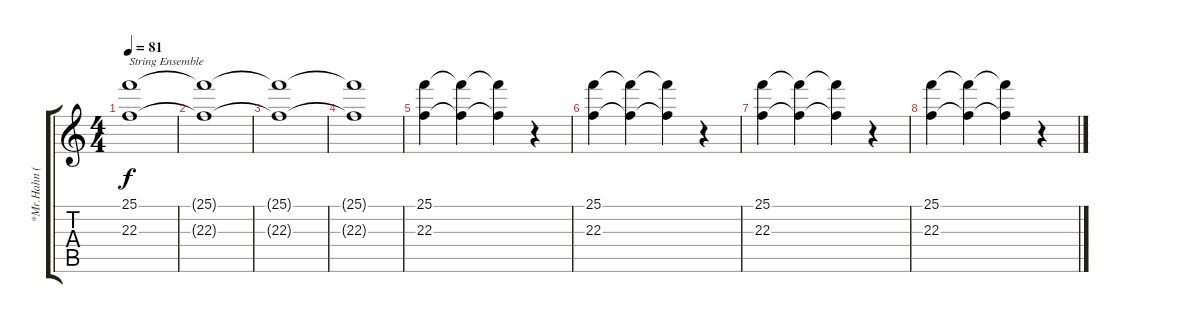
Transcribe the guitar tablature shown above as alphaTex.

\track ("*Mr.Hahn (Sampler)" "*Mr.Hahn (") {instrument lead8bassandlead}
\staff {score tabs}
\tuning (E4 B3 G3 D3 A2 E2) {hide}
\ts (4 4)
\tempo 81
\clef g2
\ks c
(25.1 22.3).1{txt "String Ensemble" dy f volume 11 instrument stringensemble1} |
(25.1{t} 22.3{t}).1 |
(25.1{t} 22.3{t}).1{volume 11} |
(25.1{t} 22.3{t}).1 |
(25.1 22.3).4{volume 10 instrument stringensemble1} (25.1{t} 22.3{t}).4 (25.1{t} 22.3{t}).4 r.4 |
(25.1 22.3).4{volume 10 instrument stringensemble1} (25.1{t} 22.3{t}).4 (25.1{t} 22.3{t}).4 r.4 |
(25.1 22.3).4{volume 10 instrument stringensemble1} (25.1{t} 22.3{t}).4 (25.1{t} 22.3{t}).4 r.4 |
(25.1 22.3).4{volume 10 instrument stringensemble1} (25.1{t} 22.3{t}).4 (25.1{t} 22.3{t}).4 r.4
